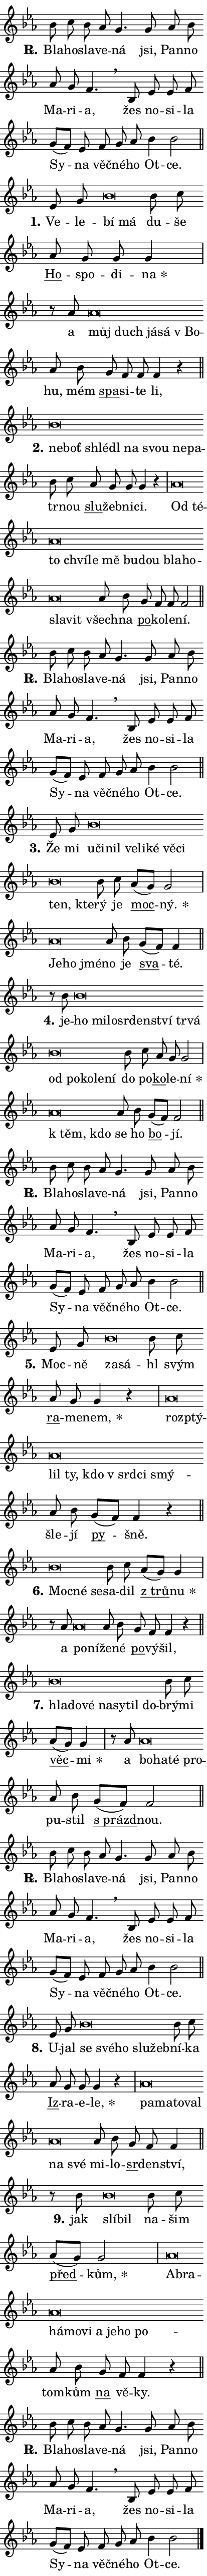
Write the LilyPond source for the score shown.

\version "2.24.0"
\header { tagline = "" }
\paper {
  indent = 0\cm
  top-margin = 0\cm
  right-margin = 0.13\cm % to fit lyric hyphens
  bottom-margin = 0\cm
  left-margin = 0\cm
  paper-width = 7\cm
  page-breaking = #ly:one-page-breaking
  system-system-spacing.basic-distance = #11
  score-system-spacing.basic-distance = #11
  ragged-last = ##f
}


%% Author: Thomas Morley
%% https://lists.gnu.org/archive/html/lilypond-user/2020-05/msg00002.html
#(define (line-position grob)
"Returns position of @var[grob} in current system:
   @code{'start}, if at first time-step
   @code{'end}, if at last time-step
   @code{'middle} otherwise
"
  (let* ((col (ly:item-get-column grob))
         (ln (ly:grob-object col 'left-neighbor))
         (rn (ly:grob-object col 'right-neighbor))
         (col-to-check-left (if (ly:grob? ln) ln col))
         (col-to-check-right (if (ly:grob? rn) rn col))
         (break-dir-left
           (and
             (ly:grob-property col-to-check-left 'non-musical #f)
             (ly:item-break-dir col-to-check-left)))
         (break-dir-right
           (and
             (ly:grob-property col-to-check-right 'non-musical #f)
             (ly:item-break-dir col-to-check-right))))
        (cond ((eqv? 1 break-dir-left) 'start)
              ((eqv? -1 break-dir-right) 'end)
              (else 'middle))))

#(define (tranparent-at-line-position vctor)
  (lambda (grob)
  "Relying on @code{line-position} select the relevant enry from @var{vctor}.
Used to determine transparency,"
    (case (line-position grob)
      ((end) (not (vector-ref vctor 0)))
      ((middle) (not (vector-ref vctor 1)))
      ((start) (not (vector-ref vctor 2))))))

noteHeadBreakVisibility =
#(define-music-function (break-visibility)(vector?)
"Makes @code{NoteHead}s transparent relying on @var{break-visibility}"
#{
  \override NoteHead.transparent =
    #(tranparent-at-line-position break-visibility)
#})

#(define delete-ledgers-for-transparent-note-heads
  (lambda (grob)
    "Reads whether a @code{NoteHead} is transparent.
If so this @code{NoteHead} is removed from @code{'note-heads} from
@var{grob}, which is supposed to be @code{LedgerLineSpanner}.
As a result ledgers are not printed for this @code{NoteHead}"
    (let* ((nhds-array (ly:grob-object grob 'note-heads))
           (nhds-list
             (if (ly:grob-array? nhds-array)
                 (ly:grob-array->list nhds-array)
                 '()))
           ;; Relies on the transparent-property being done before
           ;; Staff.LedgerLineSpanner.after-line-breaking is executed.
           ;; This is fragile ...
           (to-keep
             (remove
               (lambda (nhd)
                 (ly:grob-property nhd 'transparent #f))
               nhds-list)))
      ;; TODO find a better method to iterate over grob-arrays, similiar
      ;; to filter/remove etc for lists
      ;; For now rebuilt from scratch
      (set! (ly:grob-object grob 'note-heads)  '())
      (for-each
        (lambda (nhd)
          (ly:pointer-group-interface::add-grob grob 'note-heads nhd))
        to-keep))))

squashNotes = {
  \override NoteHead.X-extent = #'(-0.2 . 0.2)
  \override NoteHead.Y-extent = #'(-0.75 . 0)
  \override NoteHead.stencil =
    #(lambda (grob)
       (let ((pos (ly:grob-property grob 'staff-position)))
         (begin
           (if (< pos -7) (display "ERROR: Lower brevis then expected\n") (display "OK: Expected brevis position\n"))
           (if (<= pos -6) ly:text-interface::print ly:note-head::print))))
}
unSquashNotes = {
  \revert NoteHead.X-extent
  \revert NoteHead.Y-extent
  \revert NoteHead.stencil
}

hideNotes = \noteHeadBreakVisibility #begin-of-line-visible
unHideNotes = \noteHeadBreakVisibility #all-visible

% work-around for resetting accidentals
% https://lilypond.org/doc/v2.23/Documentation/notation/displaying-rhythms#unmetered-music
cadenzaMeasure = {
  \cadenzaOff
  \partial 1024 s1024
  \cadenzaOn
}

#(define-markup-command (accent layout props text) (markup?)
  "Underline accented syllable"
  (interpret-markup layout props
    #{\markup \override #'(offset . 4.3) \underline { #text }#}))

responsum = \markup \concat {
  "R" \hspace #-1.05 \path #0.1 #'((moveto 0 0.07) (lineto 0.9 0.8)) \hspace #0.05 "."
}

spaceSize = #0.6828661417322834 % exact space size for TeX Gyre Schola

\layout {
  \context {
    \Staff
    \remove "Time_signature_engraver"
    \override LedgerLineSpanner.after-line-breaking = #delete-ledgers-for-transparent-note-heads
  }
  \context {
    \Lyrics {
      \override LyricSpace.minimum-distance = \spaceSize
      \override LyricText.font-name = #"TeX Gyre Schola"
      \override LyricText.font-size = 1
      \override StanzaNumber.font-name = #"TeX Gyre Schola Bold"
      \override StanzaNumber.font-size = 1
    }
  }
  \context {
    \Score 
    \override NoteHead.text =
      #(lambda (grob) 
        (let ((pos (ly:grob-property grob 'staff-position)))
          #{\markup {
            \combine
              \halign #-0.55 \raise #(if (= pos -6) 0 0.5) \override #'(thickness . 2) \draw-line #'(3.2 . 0)
              \musicglyph "noteheads.sM1"
          }#}))
  }
}

% magnetic-lyrics.ily
%
%   written by
%     Jean Abou Samra <jean@abou-samra.fr>
%     Werner Lemberg <wl@gnu.org>
%
%   adapted by
%     Jiri Hon <jiri.hon@gmail.com>
%
% Version 2022-Apr-15

% https://www.mail-archive.com/lilypond-user@gnu.org/msg149350.html

#(define (Left_hyphen_pointer_engraver context)
   "Collect syllable-hyphen-syllable occurrences in lyrics and store
them in properties.  This engraver only looks to the left.  For
example, if the lyrics input is @code{foo -- bar}, it does the
following.

@itemize @bullet
@item
Set the @code{text} property of the @code{LyricHyphen} grob between
@q{foo} and @q{bar} to @code{foo}.

@item
Set the @code{left-hyphen} property of the @code{LyricText} grob with
text @q{foo} to the @code{LyricHyphen} grob between @q{foo} and
@q{bar}.
@end itemize

Use this auxiliary engraver in combination with the
@code{lyric-@/text::@/apply-@/magnetic-@/offset!} hook."
   (let ((hyphen #f)
         (text #f))
     (make-engraver
      (acknowledgers
       ((lyric-syllable-interface engraver grob source-engraver)
        (set! text grob)))
      (end-acknowledgers
       ((lyric-hyphen-interface engraver grob source-engraver)
        ;(when (not (grob::has-interface grob 'lyric-space-interface))
          (set! hyphen grob)));)
      ((stop-translation-timestep engraver)
       (when (and text hyphen)
         (ly:grob-set-object! text 'left-hyphen hyphen))
       (set! text #f)
       (set! hyphen #f)))))

#(define (lyric-text::apply-magnetic-offset! grob)
   "If the space between two syllables is less than the value in
property @code{LyricText@/.details@/.squash-threshold}, move the right
syllable to the left so that it gets concatenated with the left
syllable.

Use this function as a hook for
@code{LyricText@/.after-@/line-@/breaking} if the
@code{Left_@/hyphen_@/pointer_@/engraver} is active."
   (let ((hyphen (ly:grob-object grob 'left-hyphen #f)))
     (when hyphen
       (let ((left-text (ly:spanner-bound hyphen LEFT)))
         (when (grob::has-interface left-text 'lyric-syllable-interface)
           (let* ((common (ly:grob-common-refpoint grob left-text X))
                  (this-x-ext (ly:grob-extent grob common X))
                  (left-x-ext
                   (begin
                     ;; Trigger magnetism for left-text.
                     (ly:grob-property left-text 'after-line-breaking)
                     (ly:grob-extent left-text common X)))
                  ;; `delta` is the gap width between two syllables.
                  (delta (- (interval-start this-x-ext)
                            (interval-end left-x-ext)))
                  (details (ly:grob-property grob 'details))
                  (threshold (assoc-get 'squash-threshold details 0.2)))
             (when (< delta threshold)
               (let* (;; We have to manipulate the input text so that
                      ;; ligatures crossing syllable boundaries are not
                      ;; disabled.  For languages based on the Latin
                      ;; script this is essentially a beautification.
                      ;; However, for non-Western scripts it can be a
                      ;; necessity.
                      (lt (ly:grob-property left-text 'text))
                      (rt (ly:grob-property grob 'text))
                      (is-space (grob::has-interface hyphen 'lyric-space-interface))
                      (space (if is-space " " ""))
                      (extra-delta (if is-space spaceSize 0))
                      ;; Append new syllable.
                      (ltrt-space (if (and (string? lt) (string? rt))
                                (string-append lt space rt)
                                (make-concat-markup (list lt space rt))))
                      ;; Right-align `ltrt` to the right side.
                      (ltrt-space-markup (grob-interpret-markup
                               grob
                               (make-translate-markup
                                (cons (interval-length this-x-ext) 0)
                                (make-right-align-markup ltrt-space)))))
                 (begin
                   ;; Don't print `left-text`.
                   (ly:grob-set-property! left-text 'stencil #f)
                   ;; Set text and stencil (which holds all collected
                   ;; syllables so far) and shift it to the left.
                   (ly:grob-set-property! grob 'text ltrt-space)
                   (ly:grob-set-property! grob 'stencil ltrt-space-markup)
                   (ly:grob-translate-axis! grob (- (- delta extra-delta)) X))))))))))


#(define (lyric-hyphen::displace-bounds-first grob)
   ;; Make very sure this callback isn't triggered too early.
   (let ((left (ly:spanner-bound grob LEFT))
         (right (ly:spanner-bound grob RIGHT)))
     (ly:grob-property left 'after-line-breaking)
     (ly:grob-property right 'after-line-breaking)
     (ly:lyric-hyphen::print grob)))

squashThreshold = #0.4

\layout {
  \context {
    \Lyrics
    \consists #Left_hyphen_pointer_engraver
    \override LyricText.after-line-breaking =
      #lyric-text::apply-magnetic-offset!
    \override LyricHyphen.stencil = #lyric-hyphen::displace-bounds-first
    \override LyricText.details.squash-threshold = \squashThreshold
    \override LyricHyphen.minimum-distance = 0
    \override LyricHyphen.minimum-length = \squashThreshold
  }
}

squashText = \override LyricText.details.squash-threshold = 9999
unSquashText = \override LyricText.details.squash-threshold = \squashThreshold

leftText = \override LyricText.self-alignment-X = #LEFT
unLeftText = \revert LyricText.self-alignment-X

starOffset = #(lambda (grob) 
                (let ((x_offset (ly:self-alignment-interface::aligned-on-x-parent grob)))
                  (if (= x_offset 0) 0 (+ x_offset 1.2))))

star = #(define-music-function (syllable)(string?)
"Append star separator at the end of a syllable"
#{
  \once \override LyricText.X-offset = #starOffset
  \lyricmode { \markup {
    #syllable
    \override #'((font-name . "TeX Gyre Schola Bold")) \hspace #0.2 \lower #0.65 \larger "*"
  } }
#})

starAccent = #(define-music-function (syllable)(string?)
"Append star separator at the end of a syllable and make accent"
#{
  \once \override LyricText.X-offset = #starOffset
  \lyricmode { \markup {
    \accent #syllable
    \override #'((font-name . "TeX Gyre Schola Bold")) \hspace #0.2 \lower #0.65 \larger "*"
  } }
#})

breath = #(define-music-function (syllable)(string?)
"Append breathing indicator at the end of a syllable"
#{
  \lyricmode { \markup { #syllable "+" } }
#})

optionalBreath = #(define-music-function (syllable)(string?)
"Append optional breathing indicator at the end of a syllable"
#{
  \lyricmode { \markup { #syllable "(+)" } }
#})


\score {
    <<
        \new Voice = "melody" { \cadenzaOn \key es \major \relative { bes'8 c bes as g4. \bar "" g8 as bes \bar "" as g f4. \breathe \bar "" bes,8 es es f \bar "" g[( f)] es \bar "" f g as \bar "" bes4 bes2 \cadenzaMeasure \bar "||" \break } }
        \new Lyrics \lyricsto "melody" { \lyricmode { \set stanza = \responsum
Bla -- ho -- sla -- ve -- ná jsi, Pan -- no Ma -- ri -- a, žes no -- si -- la Sy -- na věč -- né -- ho Ot -- ce. } }
    >>
    \layout {}
}

\score {
    <<
        \new Voice = "melody" { \cadenzaOn \key es \major \relative { es'8 g \squashNotes bes\breve*1/16 \hideNotes \breve*1/16 \bar "" \unHideNotes \unSquashNotes bes8 c \bar "" as g g g4 \cadenzaMeasure \bar "|" r8 as8 \squashNotes as\breve*1/16 \hideNotes \breve*1/16 \bar "" \breve*1/16 \bar "" \breve*1/16 \breve*1/16 \bar "" \unHideNotes \unSquashNotes as8 bes \bar "" g f f f4 r \cadenzaMeasure \bar "||" \break } }
        \new Lyrics \lyricsto "melody" { \lyricmode { \set stanza = "1."
Ve -- le -- \leftText bí \squashText má \unLeftText \unSquashText du -- še \markup \accent Ho -- spo -- di -- \star na a \leftText můj \squashText duch já -- sá "v Bo" -- \unLeftText \unSquashText hu, mém \markup \accent spa -- si -- te li, } }
    >>
    \layout {}
}

\score {
    <<
        \new Voice = "melody" { \cadenzaOn \key es \major \relative { \squashNotes bes'\breve*1/16 \hideNotes \breve*1/16 \bar "" \breve*1/16 \bar "" \breve*1/16 \bar "" \breve*1/16 \bar "" \breve*1/16 \bar "" \breve*1/16 \breve*1/16 \bar "" \unHideNotes \unSquashNotes bes8 c \bar "" as g g g4 r \cadenzaMeasure \bar "|" \squashNotes as\breve*1/16 \hideNotes \breve*1/16 \bar "" \breve*1/16 \bar "" \breve*1/16 \bar "" \breve*1/16 \bar "" \breve*1/16 \bar "" \breve*1/16 \bar "" \breve*1/16 \bar "" \breve*1/16 \bar "" \breve*1/16 \bar "" \breve*1/16 \breve*1/16 \bar "" \unHideNotes \unSquashNotes as8 bes \bar "" g f f f2 \cadenzaMeasure \bar "||" \break } }
        \new Lyrics \lyricsto "melody" { \lyricmode { \set stanza = "2."
\leftText ne -- \squashText boť shlé -- dl na svou ne -- pa -- \unLeftText \unSquashText tr -- nou \markup \accent slu -- žeb -- ni -- ci.
\leftText Od \squashText té -- to chví -- le mě bu -- dou bla -- ho -- sla -- vit \unLeftText \unSquashText všech -- na \markup \accent po -- ko -- le -- ní. } }
    >>
    \layout {}
}

\score {
    <<
        \new Voice = "melody" { \cadenzaOn \key es \major \relative { bes'8 c bes as g4. \bar "" g8 as bes \bar "" as g f4. \breathe \bar "" bes,8 es es f \bar "" g[( f)] es \bar "" f g as \bar "" bes4 bes2 \cadenzaMeasure \bar "||" \break } }
        \new Lyrics \lyricsto "melody" { \lyricmode { \set stanza = \responsum
Bla -- ho -- sla -- ve -- ná jsi, Pan -- no Ma -- ri -- a, žes no -- si -- la Sy -- na věč -- né -- ho Ot -- ce. } }
    >>
    \layout {}
}

\score {
    <<
        \new Voice = "melody" { \cadenzaOn \key es \major \relative { es'8 g \squashNotes bes\breve*1/16 \hideNotes \breve*1/16 \bar "" \breve*1/16 \bar "" \breve*1/16 \bar "" \breve*1/16 \bar "" \breve*1/16 \bar "" \breve*1/16 \bar "" \breve*1/16 \bar "" \breve*1/16 \breve*1/16 \bar "" \unHideNotes \unSquashNotes bes8 c \bar "" as[( g)] g2 \cadenzaMeasure \bar "|" \squashNotes as\breve*1/16 \hideNotes \breve*1/16 \breve*1/16 \bar "" \unHideNotes \unSquashNotes as8 bes \bar "" g[( f)] f4 \cadenzaMeasure \bar "||" \break } }
        \new Lyrics \lyricsto "melody" { \lyricmode { \set stanza = "3."
Že mi \leftText u -- \squashText či -- nil ve -- li -- ké vě -- ci ten, kte -- \unLeftText \unSquashText rý je \markup \accent moc -- \star ný. \leftText Je -- \squashText ho jmé -- \unLeftText \unSquashText no je \markup \accent sva -- té. } }
    >>
    \layout {}
}

\score {
    <<
        \new Voice = "melody" { \cadenzaOn \key es \major \relative { r8 bes' \squashNotes bes\breve*1/16 \hideNotes \breve*1/16 \bar "" \breve*1/16 \bar "" \breve*1/16 \bar "" \breve*1/16 \bar "" \breve*1/16 \bar "" \breve*1/16 \bar "" \breve*1/16 \bar "" \breve*1/16 \bar "" \breve*1/16 \bar "" \breve*1/16 \bar "" \breve*1/16 \breve*1/16 \bar "" \unHideNotes \unSquashNotes bes8 c \bar "" as g g2 \cadenzaMeasure \bar "|" \squashNotes as\breve*1/16 \hideNotes \breve*1/16 \bar "" \unHideNotes \unSquashNotes as8 bes \bar "" g[( f)] f2 \cadenzaMeasure \bar "||" \break } }
        \new Lyrics \lyricsto "melody" { \lyricmode { \set stanza = "4."
je -- \leftText ho \squashText mi -- lo -- sr -- den -- ství tr -- vá od po -- ko -- le -- ní \unLeftText \unSquashText do po -- \markup \accent ko -- le -- \star ní \leftText "k těm," \squashText kdo \unLeftText \unSquashText se ho \markup \accent bo -- jí. } }
    >>
    \layout {}
}

\score {
    <<
        \new Voice = "melody" { \cadenzaOn \key es \major \relative { bes'8 c bes as g4. \bar "" g8 as bes \bar "" as g f4. \breathe \bar "" bes,8 es es f \bar "" g[( f)] es \bar "" f g as \bar "" bes4 bes2 \cadenzaMeasure \bar "||" \break } }
        \new Lyrics \lyricsto "melody" { \lyricmode { \set stanza = \responsum
Bla -- ho -- sla -- ve -- ná jsi, Pan -- no Ma -- ri -- a, žes no -- si -- la Sy -- na věč -- né -- ho Ot -- ce. } }
    >>
    \layout {}
}

\score {
    <<
        \new Voice = "melody" { \cadenzaOn \key es \major \relative { es'8 g \squashNotes bes\breve*1/16 \hideNotes \breve*1/16 \bar "" \unHideNotes \unSquashNotes bes8 c \bar "" as g g4 r \cadenzaMeasure \bar "|" \squashNotes as\breve*1/16 \hideNotes \breve*1/16 \bar "" \breve*1/16 \bar "" \breve*1/16 \bar "" \breve*1/16 \bar "" \breve*1/16 \bar "" \breve*1/16 \breve*1/16 \bar "" \unHideNotes \unSquashNotes as8 bes \bar "" g[( f)] f4 r \cadenzaMeasure \bar "||" \break } }
        \new Lyrics \lyricsto "melody" { \lyricmode { \set stanza = "5."
Moc -- ně \leftText za -- \squashText sá -- \unLeftText \unSquashText hl svým \markup \accent ra -- me -- \star nem, \leftText roz -- \squashText ptý -- lil ty, kdo "v srd" -- ci smý -- \unLeftText \unSquashText šle -- jí \markup \accent py -- šně. } }
    >>
    \layout {}
}

\score {
    <<
        \new Voice = "melody" { \cadenzaOn \key es \major \relative { \squashNotes bes'\breve*1/16 \hideNotes \breve*1/16 \breve*1/16 \bar "" \unHideNotes \unSquashNotes bes8 c \bar "" as[( g)] g4 \cadenzaMeasure \bar "|" r8 as8 \squashNotes as\breve*1/16 \hideNotes \breve*1/16 \bar "" \unHideNotes \unSquashNotes as8 bes \bar "" g f f4 r \cadenzaMeasure \bar "||" \break } }
        \new Lyrics \lyricsto "melody" { \lyricmode { \set stanza = "6."
\leftText Moc -- \squashText né se -- \unLeftText \unSquashText sa -- dil \markup \accent "z trů" -- \star nu a \leftText po -- \squashText ní -- \unLeftText \unSquashText že -- né \markup \accent po -- vý -- šil, } }
    >>
    \layout {}
}

\score {
    <<
        \new Voice = "melody" { \cadenzaOn \key es \major \relative { \squashNotes bes'\breve*1/16 \hideNotes \breve*1/16 \bar "" \breve*1/16 \bar "" \breve*1/16 \bar "" \breve*1/16 \bar "" \breve*1/16 \breve*1/16 \bar "" \unHideNotes \unSquashNotes bes8 c \bar "" as[( g)] g4 \cadenzaMeasure \bar "|" r8 as8 \squashNotes as\breve*1/16 \hideNotes \breve*1/16 \bar "" \breve*1/16 \breve*1/16 \bar "" \unHideNotes \unSquashNotes as8 bes \bar "" g[( f)] f2 \cadenzaMeasure \bar "||" \break } }
        \new Lyrics \lyricsto "melody" { \lyricmode { \set stanza = "7."
\leftText hla -- \squashText do -- vé na -- sy -- til do -- \unLeftText \unSquashText brý -- mi \markup \accent věc -- \star mi a \leftText bo -- \squashText ha -- té pro -- \unLeftText \unSquashText pu -- stil \markup \accent "s prázd" -- nou. } }
    >>
    \layout {}
}

\score {
    <<
        \new Voice = "melody" { \cadenzaOn \key es \major \relative { bes'8 c bes as g4. \bar "" g8 as bes \bar "" as g f4. \breathe \bar "" bes,8 es es f \bar "" g[( f)] es \bar "" f g as \bar "" bes4 bes2 \cadenzaMeasure \bar "||" \break } }
        \new Lyrics \lyricsto "melody" { \lyricmode { \set stanza = \responsum
Bla -- ho -- sla -- ve -- ná jsi, Pan -- no Ma -- ri -- a, žes no -- si -- la Sy -- na věč -- né -- ho Ot -- ce. } }
    >>
    \layout {}
}

\score {
    <<
        \new Voice = "melody" { \cadenzaOn \key es \major \relative { es'8 g \squashNotes bes\breve*1/16 \hideNotes \breve*1/16 \bar "" \breve*1/16 \bar "" \breve*1/16 \breve*1/16 \bar "" \unHideNotes \unSquashNotes bes8 c \bar "" as g g g4 r \cadenzaMeasure \bar "|" \squashNotes as\breve*1/16 \hideNotes \breve*1/16 \bar "" \breve*1/16 \bar "" \breve*1/16 \bar "" \breve*1/16 \breve*1/16 \bar "" \unHideNotes \unSquashNotes as8 bes \bar "" g f f4 \cadenzaMeasure \bar "||" \break } }
        \new Lyrics \lyricsto "melody" { \lyricmode { \set stanza = "8."
U -- jal \leftText se \squashText své -- ho slu -- žeb -- \unLeftText \unSquashText ní -- ka \markup \accent Iz -- ra -- e -- \star le, \leftText pa -- \squashText ma -- to -- val na své \unLeftText \unSquashText mi -- lo -- \markup \accent sr -- den -- ství, } }
    >>
    \layout {}
}

\score {
    <<
        \new Voice = "melody" { \cadenzaOn \key es \major \relative { r8 bes' \squashNotes bes\breve*1/16 \hideNotes \breve*1/16 \bar "" \unHideNotes \unSquashNotes bes8 c \bar "" as[( g)] g2 \cadenzaMeasure \bar "|" \squashNotes as\breve*1/16 \hideNotes \breve*1/16 \bar "" \breve*1/16 \bar "" \breve*1/16 \bar "" \breve*1/16 \bar "" \breve*1/16 \bar "" \breve*1/16 \bar "" \breve*1/16 \breve*1/16 \bar "" \unHideNotes \unSquashNotes as8 bes \bar "" g f f4 r \cadenzaMeasure \bar "||" \break } }
        \new Lyrics \lyricsto "melody" { \lyricmode { \set stanza = "9."
jak \leftText slí -- \squashText bil \unLeftText \unSquashText na -- šim \markup \accent před -- \star kům, \leftText Ab -- \squashText ra -- há -- mo -- vi a je -- ho po -- \unLeftText \unSquashText tom -- kům \markup \accent na vě -- ky. } }
    >>
    \layout {}
}

\score {
    <<
        \new Voice = "melody" { \cadenzaOn \key es \major \relative { bes'8 c bes as g4. \bar "" g8 as bes \bar "" as g f4. \breathe \bar "" bes,8 es es f \bar "" g[( f)] es \bar "" f g as \bar "" bes4 bes2 \cadenzaMeasure \bar "||" \break } \bar "|." }
        \new Lyrics \lyricsto "melody" { \lyricmode { \set stanza = \responsum
Bla -- ho -- sla -- ve -- ná jsi, Pan -- no Ma -- ri -- a, žes no -- si -- la Sy -- na věč -- né -- ho Ot -- ce. } }
    >>
    \layout {}
}
